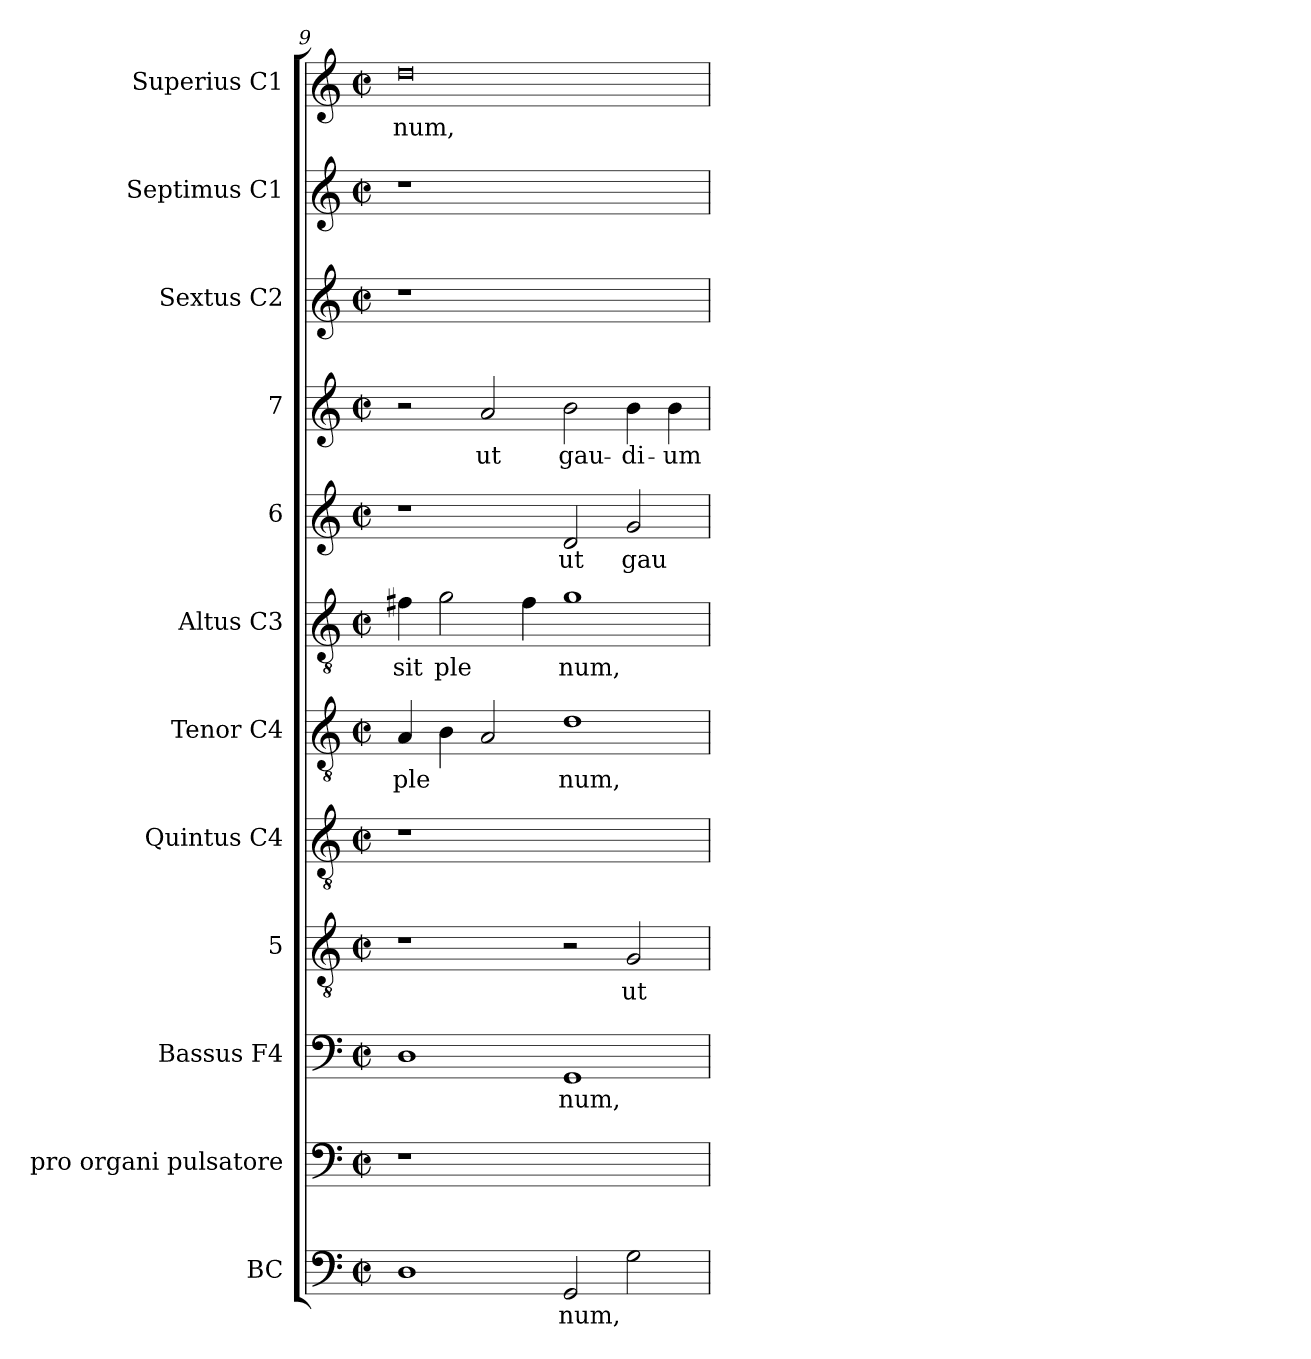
**kern	**text	**kern	**kern	**text	**kern	**text	**kern	**kern	**text	**kern	**text	**kern	**text	**kern	**text	**kern	**kern	**kern	**text
*part12	*part12	*part11	*part10	*part10	*part9	*part9	*part8	*part7	*part7	*part6	*part6	*part5	*part5	*part4	*part4	*part3	*part2	*part1	*part1
*staff12	*staff12	*staff11	*staff10	*staff10	*staff9	*staff9	*staff8	*staff7	*staff7	*staff6	*staff6	*staff5	*staff5	*staff4	*staff4	*staff3	*staff2	*staff1	*staff1
*I"BC	*	*I"pro organi  pulsatore	*I"Bassus  F4	*	*I"5	*	*I"Quintus  C4	*I"Tenor  C4	*	*I"Altus  C3	*	*I"6	*	*I"7	*	*I"Sextus  C2	*I"Septimus  C1	*I"Superius  C1	*
*I'BC	*	*	*I'B	*	*	*	*	*I'T	*	*I'A	*	*	*	*	*	*	*	*I'S	*
!!LO:PB:g=z
*clefF4	*	*clefF4	*clefF4	*	*clefGv2	*	*clefGv2	*clefGv2	*	*clefGv2	*	*clefG2	*	*clefG2	*	*clefG2	*clefG2	*clefG2	*
*k[]	*	*k[]	*k[]	*	*k[]	*	*k[]	*k[]	*	*k[]	*	*k[]	*	*k[]	*	*k[]	*k[]	*k[]	*
*C:	*	*C:	*C:	*	*C:	*	*C:	*C:	*	*C:	*	*C:	*	*C:	*	*C:	*C:	*C:	*
*M2/2	*	*M2/2	*M2/2	*	*M2/2	*	*M2/2	*M2/2	*	*M2/2	*	*M2/2	*	*M2/2	*	*M2/2	*M2/2	*M2/2	*
*met(c|)	*	*met(c|)	*met(c|)	*	*met(c|)	*	*met(c|)	*met(c|)	*	*met(c|)	*	*met(c|)	*	*met(c|)	*	*met(c|)	*met(c|)	*met(c|)	*
=9	=9	=9	=9	=9	=9	=9	=9	=9	=9	=9	=9	=9	=9	=9	=9	=9	=9	=9	=9
!	!LO:LY:a:cj	!	!	!LO:LY:b:cj	!	!	!	!	!LO:LY:b:cj	!	!LO:LY:b:cj	!	!	!	!	!	!	!	!LO:LY:b:cj
1D	--	1r	1D	--	1r	.	1r	4A/	ple-	4f#X\	sit	1r	.	2r	.	1r	1r	0dd	-num,
!	!	!	!	!	!	!	!	!	!LO:LY:b:cj	!	!LO:LY:b:cj	!	!	!	!	!	!	!	!
.	.	.	.	.	.	.	.	4B\	--	2g\	ple-	.	.	.	.	.	.	.	.
!	!	!	!	!	!	!	!	!	!LO:LY:b:cj	!	!	!	!	!	!LO:LY:b:cj	!	!	!	!
.	.	.	.	.	.	.	.	2A/	--	.	.	.	.	2a/	ut	.	.	.	.
!	!	!	!	!	!	!	!	!	!	!	!LO:LY:b:cj	!	!	!	!	!	!	!	!
.	.	.	.	.	.	.	.	.	.	4f#\	--	.	.	.	.	.	.	.	.
!	!LO:LY:a:cj	!	!	!LO:LY:b:cj	!	!	!	!	!LO:LY:b:cj	!	!LO:LY:b:cj	!	!LO:LY:b:cj	!	!LO:LY:b:cj	!	!	!	!
2GG/	-num,	1ryy	1GG	-num,	2r	.	1ryy	1d	-num,	1g	-num,	2d/	ut	2b\	gau-	1ryy	1ryy	.	.
!	!LO:LY:a:cj	!	!	!	!	!LO:LY:b:cj	!	!	!	!	!	!	!LO:LY:b:cj	!	!LO:LY:b:cj	!	!	!	!
2G\	.	.	.	.	2G/	ut	.	.	.	.	.	2g/	gau-	4b\	-di-	.	.	.	.
!	!	!	!	!	!	!	!	!	!	!	!	!	!	!	!LO:LY:b:cj	!	!	!	!
.	.	.	.	.	.	.	.	.	.	.	.	.	.	4b\	-um	.	.	.	.
=	=	=	=	=	=	=	=	=	=	=	=	=	=	=	=	=	=	=	=
*-	*-	*-	*-	*-	*-	*-	*-	*-	*-	*-	*-	*-	*-	*-	*-	*-	*-	*-	*-
